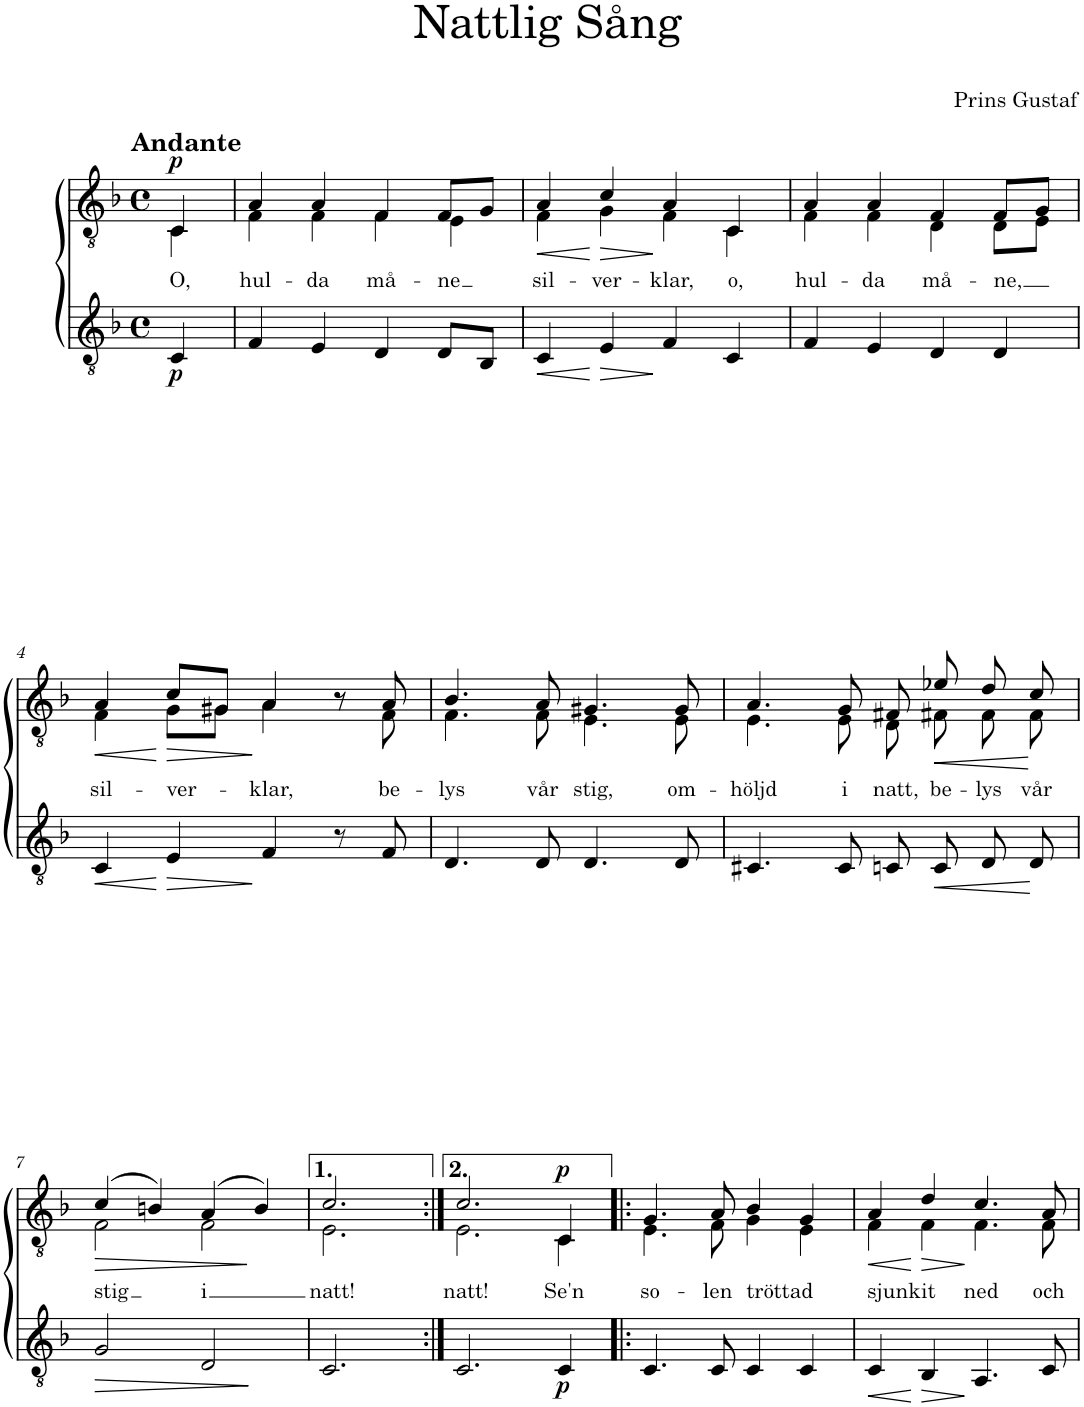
**kern	**dynam	**kern	**text	**dynam
*part2	*part2	*part1	*part1	*part1
*staff2	*staff2	*staff1	*staff1	*staff1
*I"Baritone/Bass	*	*I"Tenor/Lead	*	*
*clefGv2	*	*clefGv2	*	*
*k[b-]	*	*k[b-]	*	*
*M4/4	*	*M4/4	*	*
*met(c)	*	*met(c)	*	*
=	=	=	=	=
*	*	*^	*	*
!	!	!LO:TX:a:B:t=Andante	!	!	!
!	!LO:DY:b	!	!	!LO:LY:b	!LO:DY:a
4C/	p	4C/	4C\	O,	p
=1	=1	=1	=1	=1	=1
!	!	!	!	!LO:LY:b	!
4F/	.	4A/	4F\	hul-	.
!	!	!	!	!LO:LY:b	!
4E/	.	4A/	4F\	-da	.
!	!	!	!	!LO:LY:b	!
4D/	.	4F/	4F\	må-	.
!	!	!	!	!LO:LY:b	!
8D/L	.	8F/L	4E\	-ne	.
8BB-/J	.	8G/J	.	.	.
=2	=2	=2	=2	=2	=2
!	!LO:HP:b	!	!	!LO:LY:b	!LO:HP:b
4C/	<	4A/	4F\	sil-	<
!	!LO:HP:n=1:b	!	!	!LO:LY:b	!LO:HP:n=1:b
4E/	[ >	4c/	4G\	-ver-	[ >
!	!	!	!	!LO:LY:b	!
4F/	]	4A/	4F\	-klar,	]
!	!	!	!	!LO:LY:b	!
4C/	.	4C/	4C\	o,	.
=3	=3	=3	=3	=3	=3
!	!	!	!	!LO:LY:b	!
4F/	.	4A/	4F\	hul-	.
!	!	!	!	!LO:LY:b	!
4E/	.	4A/	4F\	-da	.
!	!	!	!	!LO:LY:b	!
4D/	.	4F/	4D\	må-	.
!	!	!	!	!LO:LY:b	!
4D/	.	8F/L	8D\L	-ne,	.
.	.	8G/J	8E\J	.	.
!!LO:LB:g=z	!!
=4	=4	=4	=4	=4	=4
!	!LO:HP:b	!	!	!LO:LY:b	!LO:HP:b
4C/	<	4A/	4F\	sil-	<
!	!LO:HP:n=1:b	!	!	!LO:LY:b	!LO:HP:n=1:b
4E/	[ >	8c/L	8G\L	-ver-	[ >
.	.	8G#X/J	8G#\J	.	.
!	!	!	!	!LO:LY:b	!
4F/	]	4A/	4A\	-klar,	]
8r	.	8r	8r	.	.
!	!	!	!	!LO:LY:b	!
8F/	.	8A/	8F\	be-	.
=5	=5	=5	=5	=5	=5
!	!	!	!	!LO:LY:b	!
4.D/	.	4.B-/	4.F\	-lys	.
!	!	!	!	!LO:LY:b	!
8D/	.	8A/	8F\	vår	.
!	!	!	!	!LO:LY:b	!
4.D/	.	4.G#X/	4.E\	stig,	.
!	!	!	!	!LO:LY:b	!
8D/	.	8G#/	8E\	om-	.
=6	=6	=6	=6	=6	=6
!	!	!	!	!LO:LY:b	!
4.C#X/	.	4.A/	4.E\	-höljd	.
!	!	!	!	!LO:LY:b	!
8C#/	.	8G/	8E\	i	.
!	!	!	!	!LO:LY:b	!
8Cn/	.	8F#X/	8D\	natt,	.
!	!LO:HP:b	!	!	!LO:LY:b	!LO:HP:b
8C/	<	8e-X/	8F#X\	be-	<
!	!	!	!	!LO:LY:b	!
8D/	.	8d/	8F#\	-lys	.
!	!	!	!	!LO:LY:b	!
8D/	.	8c/	8F#\	vår	.
*	*	*v	*v	*	*
.	[	.	.	[
!!LO:LB:g=z
=7	=7	=7	=7	=7
!	!LO:HP:b	!	!LO:LY:b	!LO:HP:b
*	*	*^	*	*
2G/	>	(4c/	2F\	stig	>
.	.	4Bn/)	.	.	.
!	!	!	!	!LO:LY:b	!
2D/	.	(4A/	2F\	i	.
.	.	4B/)	.	.	]
*	*	*v	*v	*	*
.	]	.	.	.
=8	=8	=8	=8	=8
*	*	*^	*	*
!	!	!	!	!LO:LY:b	!
2.C/	.	2.c/	2.E\	natt!	.
=9:|!	=9:|!	=9:|!	=9:|!	=9:|!	=9:|!
!	!	!	!	!LO:LY:b	!
2.C/	.	2.c/	2.E\	natt!	.
!	!LO:DY:b	!	!	!LO:LY:b	!LO:DY:a
4C/	p	4C/	4C\	Se'n	p
=10!|:	=10!|:	=10!|:	=10!|:	=10!|:	=10!|:
!	!	!	!	!LO:LY:b	!
4.C/	.	4.G/	4.E\	so-	.
!	!	!	!	!LO:LY:b	!
8C/	.	8A/	8F\	-len	.
!	!	!	!	!LO:LY:b	!
4C/	.	4B-/	4G\	tröttad	.
4C/	.	4G/	4E\	.	.
=11	=11	=11	=11	=11	=11
!	!LO:HP:b	!	!	!LO:LY:b	!LO:HP:b
4C/	<	4A/	4F\	sjunkit	<
!	!LO:HP:n=1:b	!	!	!	!LO:HP:n=1:b
4BB-/	[ >	4d/	4F\	.	[ >
!	!	!	!	!LO:LY:b	!
4.AA/	]	4.c/	4.F\	ned	]
!	!	!	!	!LO:LY:b	!
8C/	.	8A/	8F\	och	.
*	*	*v	*v	*	*
=	=	=	=	=
*-	*-	*-	*-	*-
